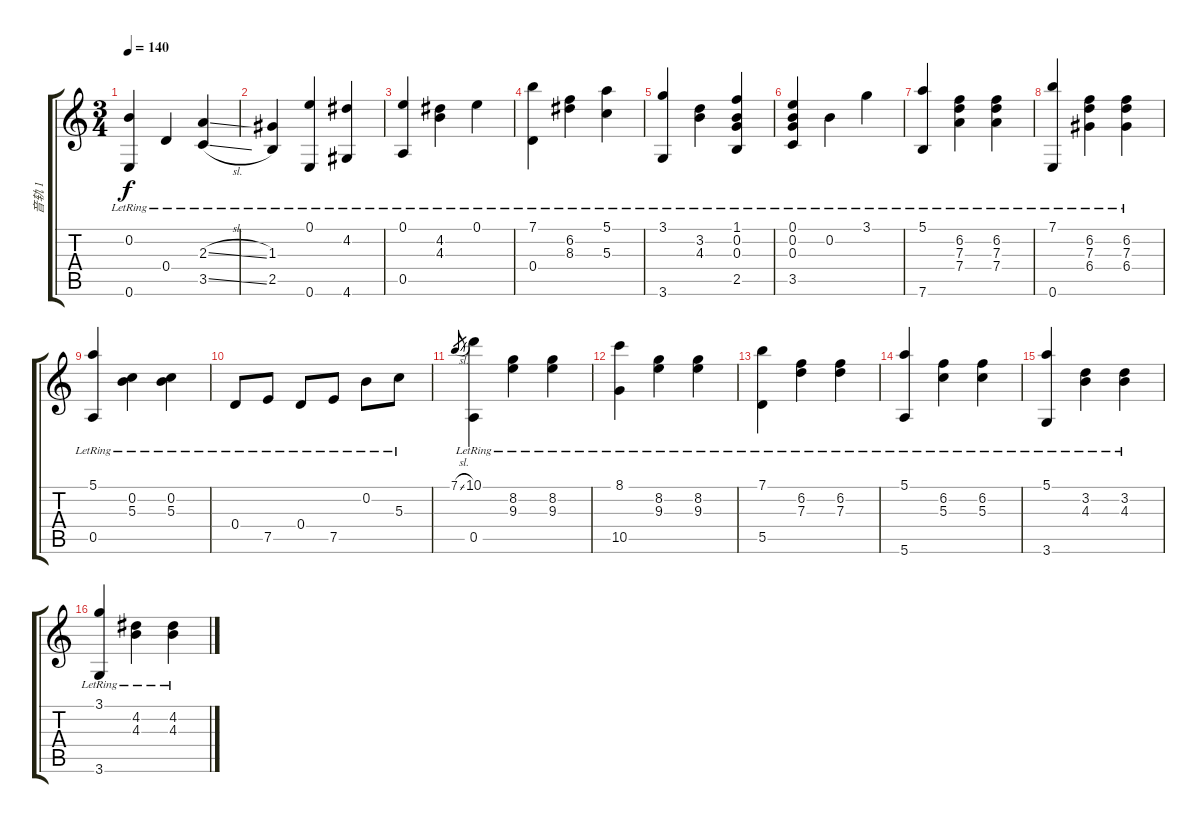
\track ("音轨 1" "音轨 1") {instrument acousticguitarsteel}
\staff {score tabs}
\tuning (E4 B3 G3 D3 A2 E2) {hide}
\ts (3 4)
\tempo 140
\clef g2
\ks c
(0.2{lr} 0.6{lr}).4{dy f} 0.4{lr}.4 (2.3{sl lr} 3.5{sl lr}).4 |
(1.3{lr} 2.5{lr}).4 (0.1{lr} 0.6{lr}).4 (4.2{lr} 4.6{lr}).4 |
(0.1{lr} 0.5{lr}).4 (4.2{lr} 4.3{lr}).4 0.1{lr}.4 |
(7.1{lr} 0.4{lr}).4 (6.2{lr} 8.3{lr}).4 (5.1{lr} 5.3{lr}).4 |
(3.1{lr} 3.6{lr}).4 (3.2{lr} 4.3{lr}).4 (1.1{lr} 0.2{lr} 0.3{lr} 2.5{lr}).4 |
(0.1{lr} 0.2{lr} 0.3{lr} 3.5{lr}).4 0.2{lr}.4 3.1{lr}.4 |
(5.1{lr} 7.6{lr}).4 (6.2{lr} 7.3{lr} 7.4{lr}).4 (6.2{lr} 7.3{lr} 7.4{lr}).4 |
(7.1{lr} 0.6{lr}).4 (6.2{lr} 7.3{lr} 6.4).4 (6.2{lr} 7.3{lr} 6.4{lr}).4 |
(5.1{lr} 0.5{lr}).4 (0.2{lr} 5.3{lr}).4 (0.2{lr} 5.3{lr}).4 |
0.4{lr}.8 7.5{lr}.8 0.4{lr}.8 7.5{lr}.8 0.2{lr}.8 5.3{lr}.8 |
7.1{sl}.8{gr} (10.1{lr} 0.5{lr}).4 (8.2{lr} 9.3{lr}).4 (8.2{lr} 9.3{lr}).4 |
(8.1{lr} 10.5{lr}).4 (8.2{lr} 9.3{lr}).4 (8.2{lr} 9.3{lr}).4 |
(7.1{lr} 5.5{lr}).4 (6.2{lr} 7.3{lr}).4 (6.2{lr} 7.3{lr}).4 |
(5.1{lr} 5.6{lr}).4 (6.2{lr} 5.3{lr}).4 (6.2{lr} 5.3{lr}).4 |
(5.1{lr} 3.6{lr}).4 (3.2{lr} 4.3{lr}).4 (3.2{lr} 4.3{lr}).4 |
(3.1{lr} 3.6{lr}).4 (4.2{lr} 4.3{lr}).4 (4.2{lr} 4.3{lr}).4
